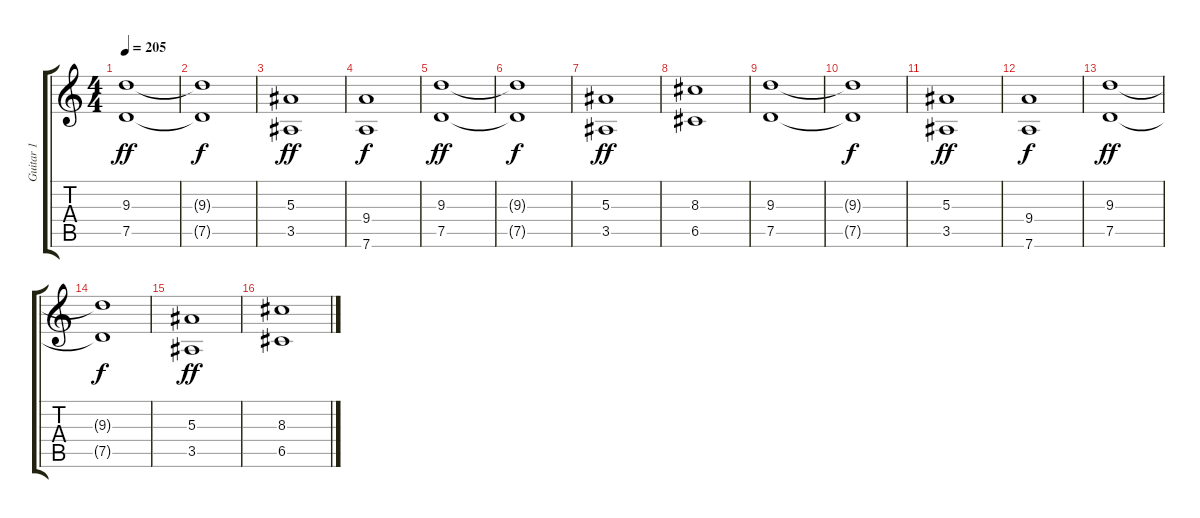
\track ("Guitar 1" "Guitar 1") {instrument distortionguitar}
\staff {score tabs}
\tuning (D4 A3 F3 C3 G2 D2) {hide}
\ts (4 4)
\tempo 205
\clef g2
\ks c
(9.3 7.5).1{dy ff} |
(9.3{t} 7.5{t}).1{dy f} |
(5.3 3.5).1{dy ff} |
(9.4 7.6).1{dy f} |
(9.3 7.5).1{dy ff} |
(9.3{t} 7.5{t}).1{dy f} |
(5.3 3.5).1{dy ff} |
(8.3 6.5).1 |
(9.3 7.5).1 |
(9.3{t} 7.5{t}).1{dy f} |
(5.3 3.5).1{dy ff} |
(9.4 7.6).1{dy f} |
(9.3 7.5).1{dy ff} |
(9.3{t} 7.5{t}).1{dy f} |
(5.3 3.5).1{dy ff} |
(8.3 6.5).1
